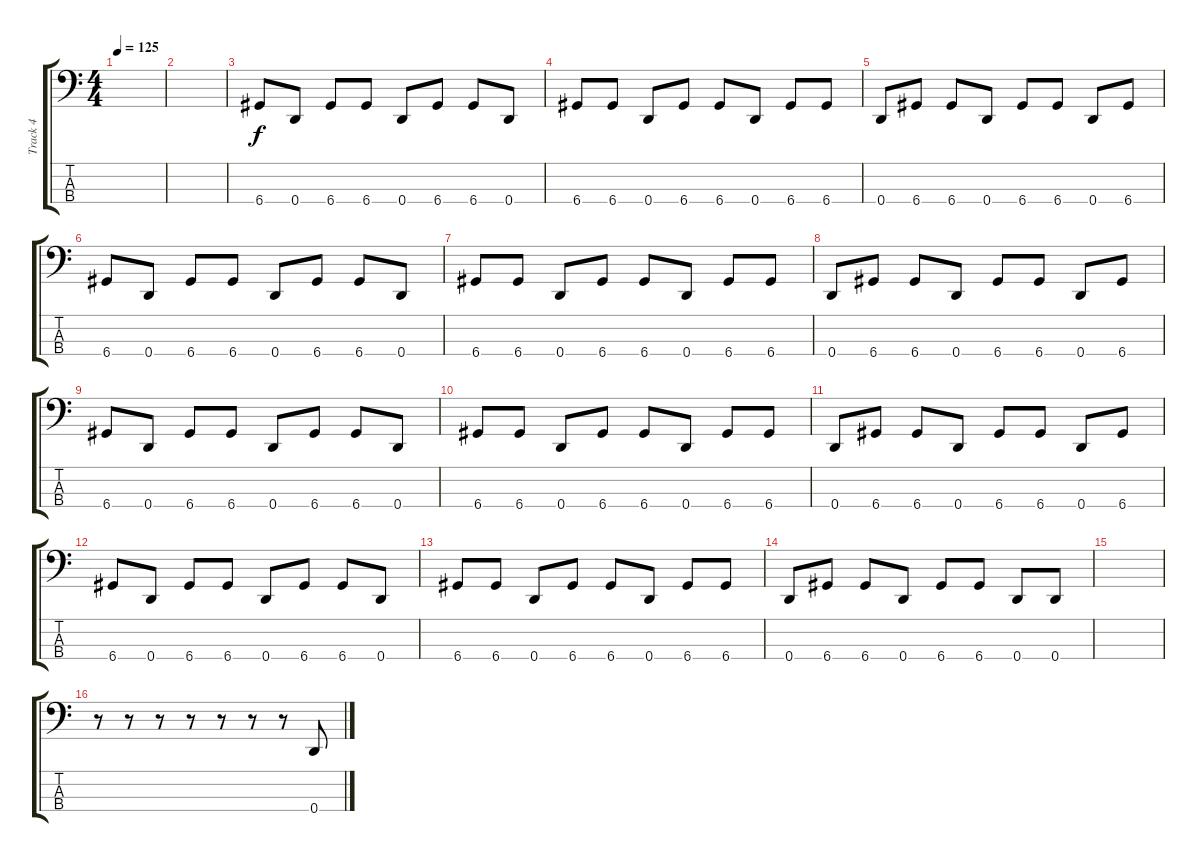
\track ("Track 4" "Track 4") {instrument electricbasspick}
\staff {score tabs}
\tuning (G2 D2 A1 D1) {hide}
\ts (4 4)
\tempo 125
\clef f4
\ks c
|
|
6.4.8 0.4.8 6.4.8 6.4.8 0.4.8 6.4.8 6.4.8 0.4.8 |
6.4.8 6.4.8 0.4.8 6.4.8 6.4.8 0.4.8 6.4.8 6.4.8 |
0.4.8 6.4.8 6.4.8 0.4.8 6.4.8 6.4.8 0.4.8 6.4.8 |
6.4.8 0.4.8 6.4.8 6.4.8 0.4.8 6.4.8 6.4.8 0.4.8 |
6.4.8 6.4.8 0.4.8 6.4.8 6.4.8 0.4.8 6.4.8 6.4.8 |
0.4.8 6.4.8 6.4.8 0.4.8 6.4.8 6.4.8 0.4.8 6.4.8 |
6.4.8 0.4.8 6.4.8 6.4.8 0.4.8 6.4.8 6.4.8 0.4.8 |
6.4.8 6.4.8 0.4.8 6.4.8 6.4.8 0.4.8 6.4.8 6.4.8 |
0.4.8 6.4.8 6.4.8 0.4.8 6.4.8 6.4.8 0.4.8 6.4.8 |
6.4.8 0.4.8 6.4.8 6.4.8 0.4.8 6.4.8 6.4.8 0.4.8 |
6.4.8 6.4.8 0.4.8 6.4.8 6.4.8 0.4.8 6.4.8 6.4.8 |
0.4.8 6.4.8 6.4.8 0.4.8 6.4.8 6.4.8 0.4.8 0.4.8 |
|
r.8 r.8 r.8 r.8 r.8 r.8 r.8 0.4{ss}.8
